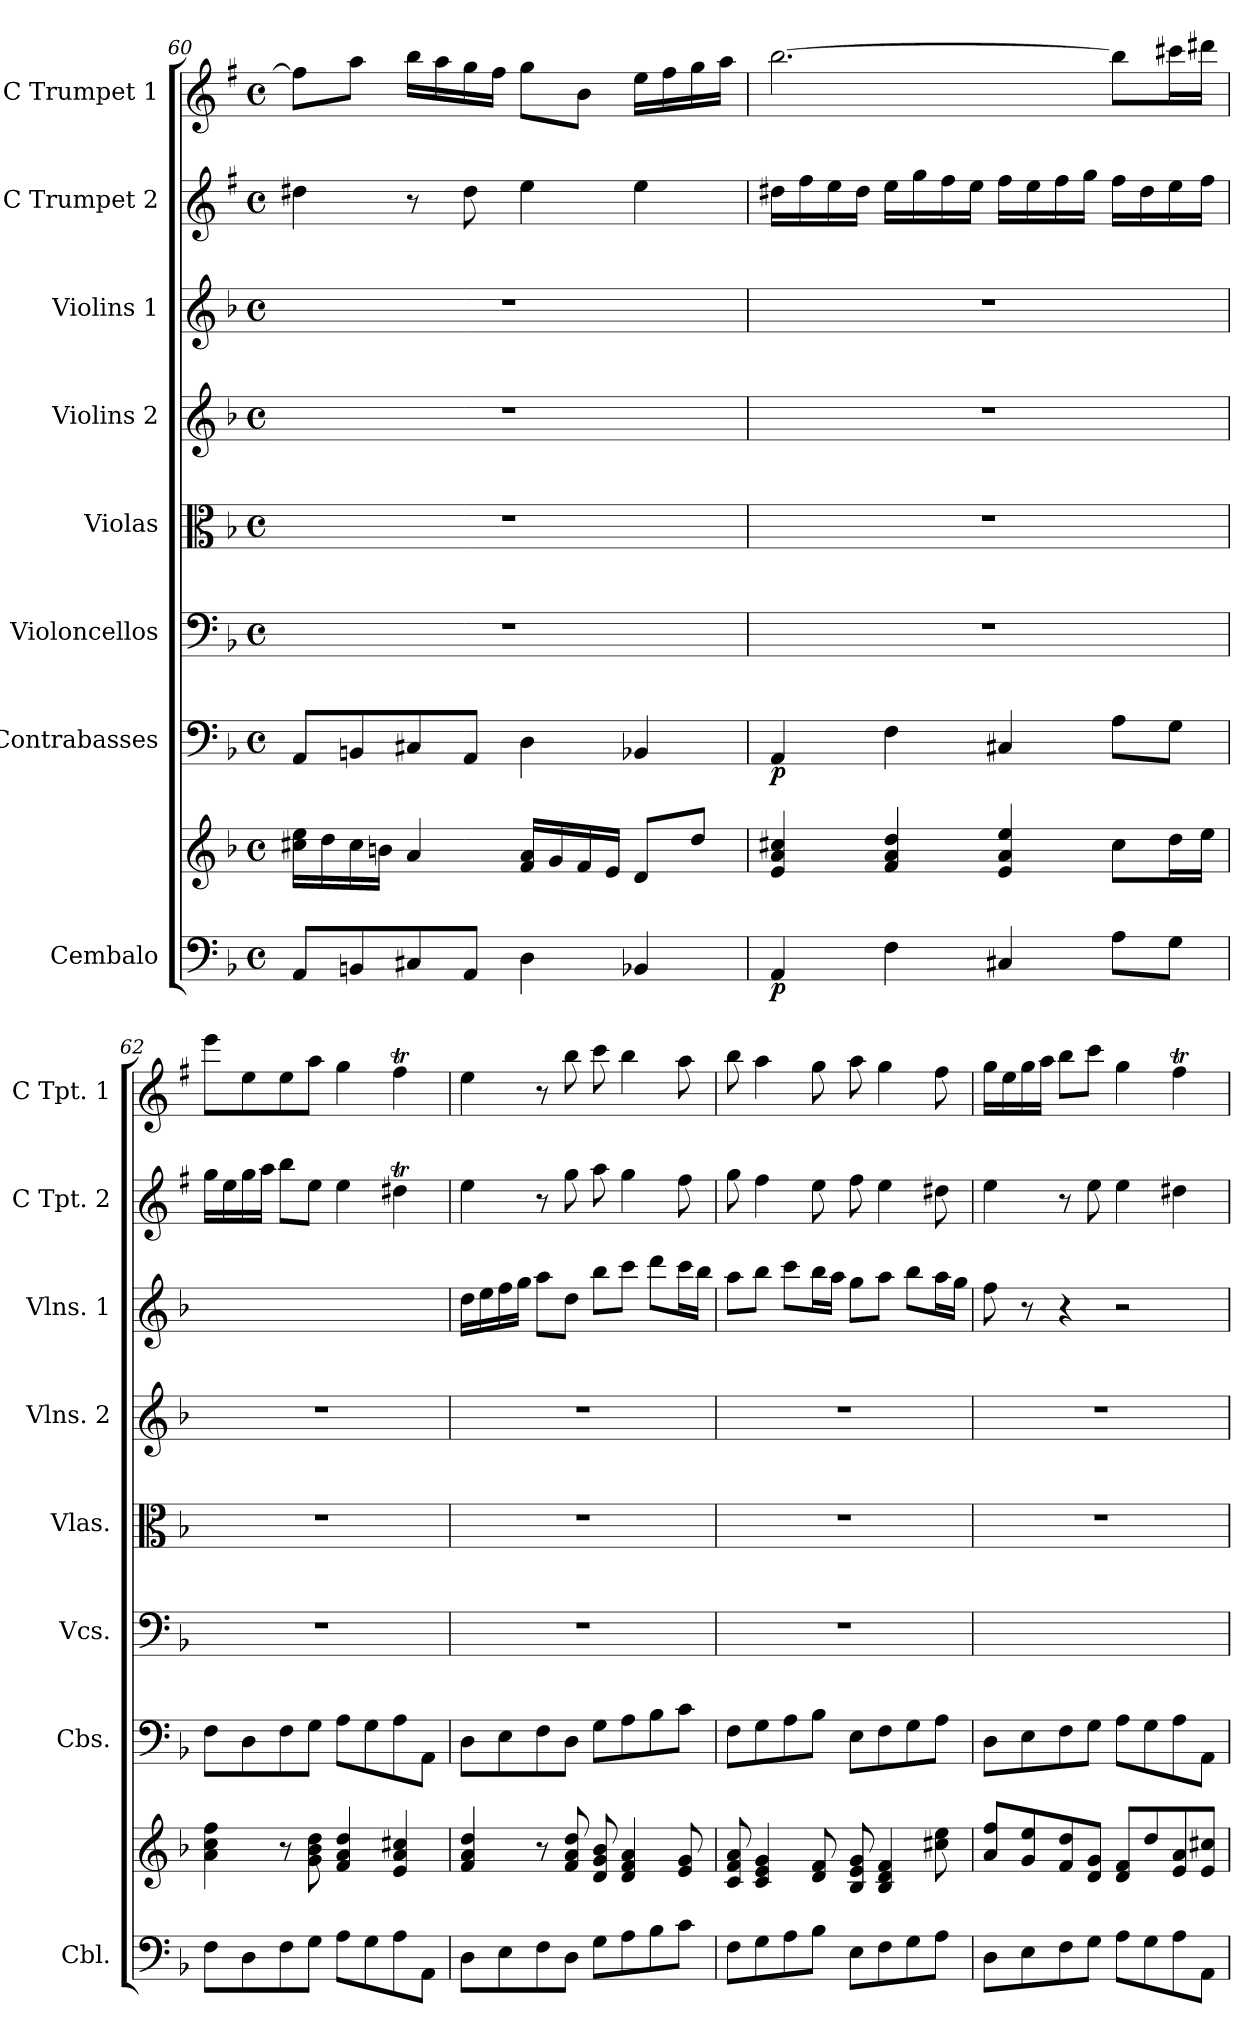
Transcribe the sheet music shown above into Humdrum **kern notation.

**kern	**kern	**dynam	**kern	**dynam	**kern	**kern	**kern	**kern	**kern	**kern
*part8	*part8	*part8	*part7	*part7	*part6	*part5	*part4	*part3	*part2	*part1
*staff9	*staff8	*staff8/9	*staff7	*staff7	*staff6	*staff5	*staff4	*staff3	*staff2	*staff1
*I"Cembalo	*	*	*I"Contrabasses	*	*I"Violoncellos	*I"Violas	*I"Violins 2	*I"Violins 1	*I"C Trumpet 2	*I"C Trumpet 1
*I'Cbl.	*	*	*I'Cbs.	*	*I'Vcs.	*I'Vlas.	*I'Vlns. 2	*I'Vlns. 1	*I'C Tpt. 2	*I'C Tpt. 1
*clefF4	*clefG2	*	*clefF4	*	*clefF4	*clefC3	*clefG2	*clefG2	*clefG2	*clefG2
*	*	*	*	*	*	*	*	*	*ITrd1c2	*ITrd1c2
*k[b-]	*k[b-]	*	*k[b-]	*	*k[b-]	*k[b-]	*k[b-]	*k[b-]	*k[b-]	*k[b-]
*M4/4	*M4/4	*	*M4/4	*	*M4/4	*M4/4	*M4/4	*M4/4	*M4/4	*M4/4
*met(c)	*met(c)	*	*met(c)	*	*met(c)	*met(c)	*met(c)	*met(c)	*met(c)	*met(c)
=60	=60	=60	=60	=60	=60	=60	=60	=60	=60	=60
8AA/L	16cc#X\ 16ee\LL	.	8AA/L	.	1r	1r	1r	1r	4cc#X\	8ee\L]
.	16dd\	.	.	.	.	.	.	.	.	.
8BBn/	16cc#\	.	8BBn/	.	.	.	.	.	.	8gg\J
.	16bn\JJ	.	.	.	.	.	.	.	.	.
8C#X/	4a/	.	8C#X/	.	.	.	.	.	8r	16aa\LL
.	.	.	.	.	.	.	.	.	.	16gg\
8AA/J	.	.	8AA/J	.	.	.	.	.	8cc#\	16ff\
.	.	.	.	.	.	.	.	.	.	16ee\JJ
4D\	16f/ 16a/LL	.	4D\	.	.	.	.	.	4dd\	8ff\L
.	16g/	.	.	.	.	.	.	.	.	.
.	16f/	.	.	.	.	.	.	.	.	8a\J
.	16e/JJ	.	.	.	.	.	.	.	.	.
4BB-X/	8d/L	.	4BB-X/	.	.	.	.	.	4dd\	16dd\LL
.	.	.	.	.	.	.	.	.	.	16ee\
.	8dd/J	.	.	.	.	.	.	.	.	16ff\
.	.	.	.	.	.	.	.	.	.	16gg\JJ
=61	=61	=61	=61	=61	=61	=61	=61	=61	=61	=61
!	!	!LO:DY:b=2	!	!LO:DY:b	!	!	!	!	!	!
4AA/	4e/ 4a/ 4cc#X/	p	4AA/	p	1r	1r	1r	1r	16cc#X\LL	[2.aa\
.	.	.	.	.	.	.	.	.	16ee\	.
.	.	.	.	.	.	.	.	.	16dd\	.
.	.	.	.	.	.	.	.	.	16cc#\JJ	.
4F\	4f/ 4a/ 4dd/	.	4F\	.	.	.	.	.	16dd\LL	.
.	.	.	.	.	.	.	.	.	16ff\	.
.	.	.	.	.	.	.	.	.	16ee\	.
.	.	.	.	.	.	.	.	.	16dd\JJ	.
4C#X/	4e/ 4a/ 4ee/	.	4C#X/	.	.	.	.	.	16ee\LL	.
.	.	.	.	.	.	.	.	.	16dd\	.
.	.	.	.	.	.	.	.	.	16ee\	.
.	.	.	.	.	.	.	.	.	16ff\JJ	.
8A\L	8cc#\L	.	8A\L	.	.	.	.	.	16ee\LL	8aa\L]
.	.	.	.	.	.	.	.	.	16cc#\	.
8G\J	16dd\L	.	8G\J	.	.	.	.	.	16dd\	16bbn\L
.	16ee\JJ	.	.	.	.	.	.	.	16ee\JJ	16ccc#X\JJ
=62	=62	=62	=62	=62	=62	=62	=62	=62	=62	=62
8F\L	4a\ 4cc\ 4ff\	.	8F\L	.	1r	1r	1r	1ryy	16ff\LL	8ddd\L
.	.	.	.	.	.	.	.	.	16dd\	.
8D\	.	.	8D\	.	.	.	.	.	16ff\	8dd\
.	.	.	.	.	.	.	.	.	16gg\JJ	.
8F\	8r	.	8F\	.	.	.	.	.	8aa\L	8dd\
8G\J	8g\ 8b-\ 8dd\	.	8G\J	.	.	.	.	.	8dd\J	8gg\J
8A\L	4f/ 4a/ 4dd/	.	8A\L	.	.	.	.	.	4dd\	4ff\
8G\	.	.	8G\	.	.	.	.	.	.	.
8A\	4e/ 4a/ 4cc#X/	.	8A\	.	.	.	.	.	4cc#Xt\	4eet\
8AA\J	.	.	8AA\J	.	.	.	.	.	.	.
!!LO:PB:g=z
=63	=63	=63	=63	=63	=63	=63	=63	=63	=63	=63
8D\L	4f/ 4a/ 4dd/	.	8D\L	.	1r	1r	1r	16dd\LL	4dd\	4dd\
.	.	.	.	.	.	.	.	16ee\	.	.
8E\	.	.	8E\	.	.	.	.	16ff\	.	.
.	.	.	.	.	.	.	.	16gg\JJ	.	.
8F\	8r	.	8F\	.	.	.	.	8aa\L	8r	8r
8D\J	8f/ 8a/ 8dd/	.	8D\J	.	.	.	.	8dd\J	8ff\	8aa\
8G\L	8d/ 8g/ 8b-/	.	8G\L	.	.	.	.	8bb-\L	8gg\	8bb-\
8A\	4d/ 4f/ 4a/	.	8A\	.	.	.	.	8ccc\J	4ff\	4aa\
8B-\	.	.	8B-\	.	.	.	.	8ddd\L	.	.
8c\J	8e/ 8g/	.	8c\J	.	.	.	.	16ccc\L	8ee\	8gg\
.	.	.	.	.	.	.	.	16bb-\JJ	.	.
=64	=64	=64	=64	=64	=64	=64	=64	=64	=64	=64
8F\L	8c/ 8f/ 8a/	.	8F\L	.	1r	1r	1r	8aa\L	8ff\	8aa\
8G\	4c/ 4e/ 4g/	.	8G\	.	.	.	.	8bb-\J	4ee\	4gg\
8A\	.	.	8A\	.	.	.	.	8ccc\L	.	.
8B-\J	8d/ 8f/	.	8B-\J	.	.	.	.	16bb-\L	8dd\	8ff\
.	.	.	.	.	.	.	.	16aa\JJ	.	.
8E\L	8B-/ 8e/ 8g/	.	8E\L	.	.	.	.	8gg\L	8ee\	8gg\
8F\	4B-/ 4d/ 4f/	.	8F\	.	.	.	.	8aa\J	4dd\	4ff\
8G\	.	.	8G\	.	.	.	.	8bb-\L	.	.
8A\J	8cc#X\ 8ee\	.	8A\J	.	.	.	.	16aa\L	8cc#X\	8ee\
.	.	.	.	.	.	.	.	16gg\JJ	.	.
=65	=65	=65	=65	=65	=65	=65	=65	=65	=65	=65
8D\L	8a/ 8ff/L	.	8D\L	.	1ryy	1r	1r	8ff\	4dd\	16ff\LL
.	.	.	.	.	.	.	.	.	.	16dd\
8E\	8g/ 8ee/	.	8E\	.	.	.	.	8r	.	16ff\
.	.	.	.	.	.	.	.	.	.	16gg\JJ
8F\	8f/ 8dd/	.	8F\	.	.	.	.	4r	8r	8aa\L
8G\J	8d/ 8g/J	.	8G\J	.	.	.	.	.	8dd\	8bb-\J
8A\L	8d/ 8f/L	.	8A\L	.	.	.	.	2r	4dd\	4ff\
8G\	8dd/	.	8G\	.	.	.	.	.	.	.
8A\	8e/ 8a/	.	8A\	.	.	.	.	.	4cc#X\	4eet\
8AA\J	8e/ 8cc#X/J	.	8AA\J	.	.	.	.	.	.	.
=	=	=	=	=	=	=	=	=	=	=
*-	*-	*-	*-	*-	*-	*-	*-	*-	*-	*-
